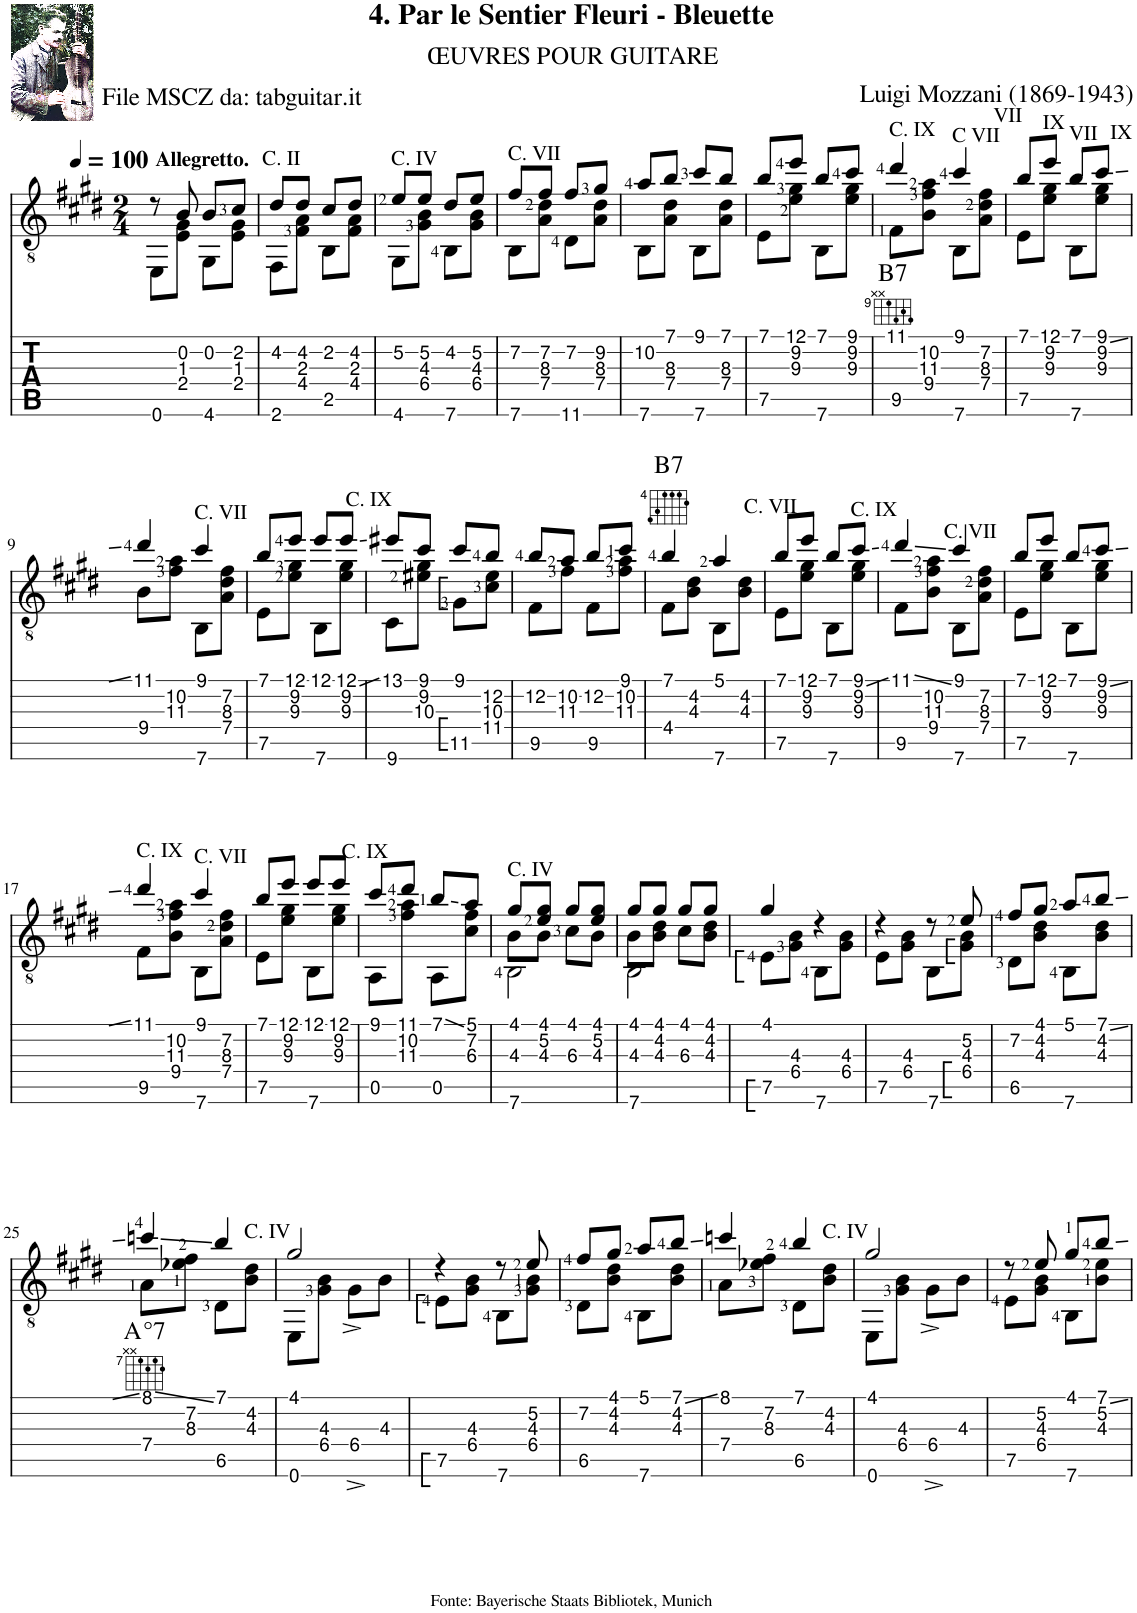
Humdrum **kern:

**kern	**kern	**harte
*part1	*part1	*part1
*staff2	*staff1	*
*I"Guitar	*	*
*I'Guit.	*	*
*stria6	*	*
*	*clefGv2	*
*k[f#c#g#d#]	*k[f#c#g#d#]	*
*M2/4	*M2/4	*
*MM100	*MM100	*
=1	=1	=1
*^	*^	*
8r	8EEL	8r	8EE\L	.
8B	8E\ 8G#\J	8B/	8E\ 8G#\J	.
8BL	8GG#L	8B/L	8GG#\L	.
8c#J	8E\ 8G#\J	8c#/J	8E\ 8G#\J	.
=2	=2	=2	=2	=2
!	!	!LO:TX:a:B:t=Allegretto.	!	!
8d#L	8FF#L	8d#/L	8FF#\L	.
8d#J	8F#\ 8A\J	8d#/J	8F#\ 8A\J	.
!	!	!LO:TX:a:t=C. II	!	!
8c#L	8BBL	8c#/L	8BB\L	.
8d#J	8F#\ 8A\J	8d#/J	8F#\ 8A\J	.
=3	=3	=3	=3	=3
!	!	!LO:TX:a:t=C. IV	!	!
8eL	8GG#L	8e/L	8GG#\L	.
8eJ	8G#\ 8B\J	8e/J	8G#\ 8B\J	.
8d#L	8BBL	8d#/L	8BB\L	.
8eJ	8G#\ 8B\J	8e/J	8G#\ 8B\J	.
=4	=4	=4	=4	=4
!	!	!LO:TX:a:t=C. VII	!	!
8f#L	8BBL	8f#/L	8BB\L	.
8f#J	8A\ 8d#\J	8f#/J	8A\ 8d#\J	.
8f#L	8D#L	8f#/L	8D#\L	.
8g#J	8A\ 8d#\J	8g#/J	8A\ 8d#\J	.
=5	=5	=5	=5	=5
8aL	8BBL	8a/L	8BB\L	.
8bJ	8A\ 8d#\J	8b/J	8A\ 8d#\J	.
8cc#L	8BBL	8cc#/L	8BB\L	.
8bJ	8A\ 8d#\J	8b/J	8A\ 8d#\J	.
=6	=6	=6	=6	=6
8bL	8EL	8b/L	8E\L	.
8eeJ	8e\ 8g#\J	8ee/J	8e\ 8g#\J	.
8bL	8BBL	8b/L	8BB\L	.
8cc#J	8e\ 8g#\J	8cc#/J	8e\ 8g#\J	.
=7	=7	=7	=7	=7
!	!	!LO:TX:a:t=C. IX	!	!LO:H:kt=7
4dd#	8F#L	4dd#/	8F#\L	B:7
.	8B\ 8f#\ 8a\J	.	8B\ 8f#\ 8a\J	.
!	!	!LO:TX:a:t=C VII	!	!
4cc#	8BBL	4cc#/	8BB\L	.
.	8A\ 8d#\ 8f#\J	.	8A\ 8d#\ 8f#\J	.
=8	=8	=8	=8	=8
!	!	!LO:TX:a:t=VII	!	!
8bL	8EL	8b/L	8E\L	.
!	!	!LO:TX:a:t=IX	!	!
8eeJ	8e\ 8g#\J	8ee/J	8e\ 8g#\J	.
!	!	!LO:TX:a:t=VII	!	!
8bL	8BBL	8b/L	8BB\L	.
!	!	!LO:TX:a:t=IX	!	!
8cc#J	8e\ 8g#\J	8cc#/J	8e\ 8g#\J	.
!!LO:LB:g=z	!!
=9	=9	=9	=9	=9
4dd#	8BL	4dd#/	8B\L	.
.	8f#\ 8a\J	.	8f#\ 8a\J	.
!	!	!LO:TX:a:t=C. VII	!	!
4cc#	8BBL	4cc#/	8BB\L	.
.	8A\ 8d#\ 8f#\J	.	8A\ 8d#\ 8f#\J	.
=10	=10	=10	=10	=10
8bL	8EL	8b/L	8E\L	.
8eeJ	8e\ 8g#\J	8ee/J	8e\ 8g#\J	.
8eeL	8BBL	8ee/L	8BB\L	.
8eeJ	8e\ 8g#\J	8ee/J	8e\ 8g#\J	.
=11	=11	=11	=11	=11
!	!	!LO:TX:a:t=C. IX	!	!
8ee#L	8C#L	8ee#X/L	8C#\L	.
8cc#J	8e#\ 8g#\J	8cc#/J	8e#X\ 8g#\J	.
8cc#L	8G#L	8cc#/L	8G#\L	.
8bJ	8c#\ 8e#\J	8b/J	8c#\ 8e#\J	.
=12	=12	=12	=12	=12
8bL	8F#L	8b/L	8F#\L	.
8aJ	8f#J	8a/J	8f#\J	.
8bL	8F#L	8b/L	8F#\L	.
8cc#J	8f#\ 8a\J	8cc#/J	8f#\ 8a\J	.
=13	=13	=13	=13	=13
!	!	!	!	!LO:H:kt=7
4b	8F#L	4b/	8F#\L	B:7
.	8B\ 8d#\J	.	8B\ 8d#\J	.
4a	8BBL	4a/	8BB\L	.
.	8B\ 8d#\J	.	8B\ 8d#\J	.
=14	=14	=14	=14	=14
!	!	!LO:TX:a:t=C. VII	!	!
8bL	8EL	8b/L	8E\L	.
8eeJ	8e\ 8g#\J	8ee/J	8e\ 8g#\J	.
8bL	8BBL	8b/L	8BB\L	.
8cc#J	8e\ 8g#\J	8cc#/J	8e\ 8g#\J	.
=15	=15	=15	=15	=15
!	!	!LO:TX:a:t=C. IX	!	!
4dd#	8F#L	4dd#/	8F#\L	.
.	8B\ 8f#\ 8a\J	.	8B\ 8f#\ 8a\J	.
!	!	!LO:TX:a:t=C. VII	!	!
4cc#	8BBL	4cc#/	8BB\L	.
.	8A\ 8d#\ 8f#\J	.	8A\ 8d#\ 8f#\J	.
=16	=16	=16	=16	=16
8bL	8EL	8b/L	8E\L	.
8eeJ	8e\ 8g#\J	8ee/J	8e\ 8g#\J	.
8bL	8BBL	8b/L	8BB\L	.
8cc#J	8e\ 8g#\J	8cc#/J	8e\ 8g#\J	.
!!LO:LB:g=z	!!
=17	=17	=17	=17	=17
!	!	!LO:TX:a:t=C. IX	!	!
4dd#	8F#L	4dd#/	8F#\L	.
.	8B\ 8f#\ 8a\J	.	8B\ 8f#\ 8a\J	.
!	!	!LO:TX:a:t=C. VII	!	!
4cc#	8BBL	4cc#/	8BB\L	.
.	8A\ 8d#\ 8f#\J	.	8A\ 8d#\ 8f#\J	.
=18	=18	=18	=18	=18
8bL	8EL	8b/L	8E\L	.
8eeJ	8e\ 8g#\J	8ee/J	8e\ 8g#\J	.
8eeL	8BBL	8ee/L	8BB\L	.
8eeJ	8e\ 8g#\J	8ee/J	8e\ 8g#\J	.
=19	=19	=19	=19	=19
!	!	!LO:TX:a:t=C. IX	!	!
8cc#L	8AAL	8cc#/L	8AA\L	.
8dd#J	8f#\ 8a\J	8dd#/J	8f#\ 8a\J	.
8bL	8AAL	8b/L	8AA\L	.
8aJ	8c#\ 8f#\J	8a/J	8c#\ 8f#\J	.
=20	=20	=20	=20	=20
*	*^	*	*^	*
!	!	!	!LO:TX:a:t=C. IV	!	!	!
8g#L	8BL	2BB	8g#/L	8B\L	2BB\	.
8e\ 8g#\J	8BJ	.	8e/ 8g#/J	8B\J	.	.
8g#L	8c#L	.	8g#/L	8c#\L	.	.
8e\ 8g#\J	8BJ	.	8e/ 8g#/J	8B\J	.	.
=21	=21	=21	=21	=21	=21	=21
8g#L	8BL	2BB	8g#/L	8B\L	2BB\	.
8g#J	8B\ 8d#\J	.	8g#/J	8B\ 8d#\J	.	.
8g#L	8c#L	.	8g#/L	8c#\L	.	.
8g#J	8B\ 8d#\J	.	8g#/J	8B\ 8d#\J	.	.
*	*v	*v	*	*	*	*
*	*	*	*v	*v	*
=22	=22	=22	=22	=22
4g#	8EL	4g#/	8E\L	.
.	8G#\ 8B\J	.	8G#\ 8B\J	.
4r	8BBL	4r	8BB\L	.
.	8G#\ 8B\J	.	8G#\ 8B\J	.
=23	=23	=23	=23	=23
4r	8EL	4r	8E\L	.
.	8G#\ 8B\J	.	8G#\ 8B\J	.
8r	8BBL	8r	8BB\L	.
8e	8G#\ 8B\J	8e/	8G#\ 8B\J	.
=24	=24	=24	=24	=24
8f#L	8D#L	8f#/L	8D#\L	.
8g#J	8B\ 8d#\J	8g#/J	8B\ 8d#\J	.
8aL	8BBL	8a/L	8BB\L	.
8bJ	8B\ 8d#\J	8b/J	8B\ 8d#\J	.
!!LO:LB:g=z	!!
=25	=25	=25	=25	=25
!	!	!	!	!LO:H:kt=°
4cc	8AL	4ccn/	8A\L	.
.	8e-\ 8f#\J	.	8e-X\ 8f#\J	.
4b	8D#L	4b/	8D#\L	.
!	!	!	!LO:TX:a:t=C. IV	!
.	8B\ 8d#\J	.	8B\ 8d#\J	.
=26	=26	=26	=26	=26
2g#	8EEL	2g#/	8EE\L	.
.	8G#\ 8B\J	.	8G#\ 8B\J	.
.	8G#^L	.	8G#^\L	.
.	8BJ	.	8B\J	.
=27	=27	=27	=27	=27
4r	8EL	4r	8E\L	.
.	8G#\ 8B\J	.	8G#\ 8B\J	.
8r	8BBL	8r	8BB\L	.
8e	8G#\ 8B\J	8e/	8G#\ 8B\J	.
=28	=28	=28	=28	=28
8f#L	8D#L	8f#/L	8D#\L	.
8g#J	8B\ 8d#\J	8g#/J	8B\ 8d#\J	.
8aL	8BBL	8a/L	8BB\L	.
8bJ	8B\ 8d#\J	8b/J	8B\ 8d#\J	.
=29	=29	=29	=29	=29
4cc	8AL	4ccn/	8A\L	.
.	8e-\ 8f#\J	.	8e-X\ 8f#\J	.
4b	8D#L	4b/	8D#\L	.
!	!	!	!LO:TX:a:t=C. IV	!
.	8B\ 8d#\J	.	8B\ 8d#\J	.
=30	=30	=30	=30	=30
2g#	8EEL	2g#/	8EE\L	.
.	8G#\ 8B\J	.	8G#\ 8B\J	.
.	8G#^L	.	8G#^\L	.
.	8BJ	.	8B\J	.
=31	=31	=31	=31	=31
8r	8EL	8r	8E\L	.
8e	8G#\ 8B\J	8e/	8G#\ 8B\J	.
8g#L	8BBL	8g#/L	8BB\L	.
8bJ	8B\ 8e\J	8b/J	8B\ 8e\J	.
*v	*v	*	*	*
*	*v	*v	*
=	=	=
*-	*-	*-
